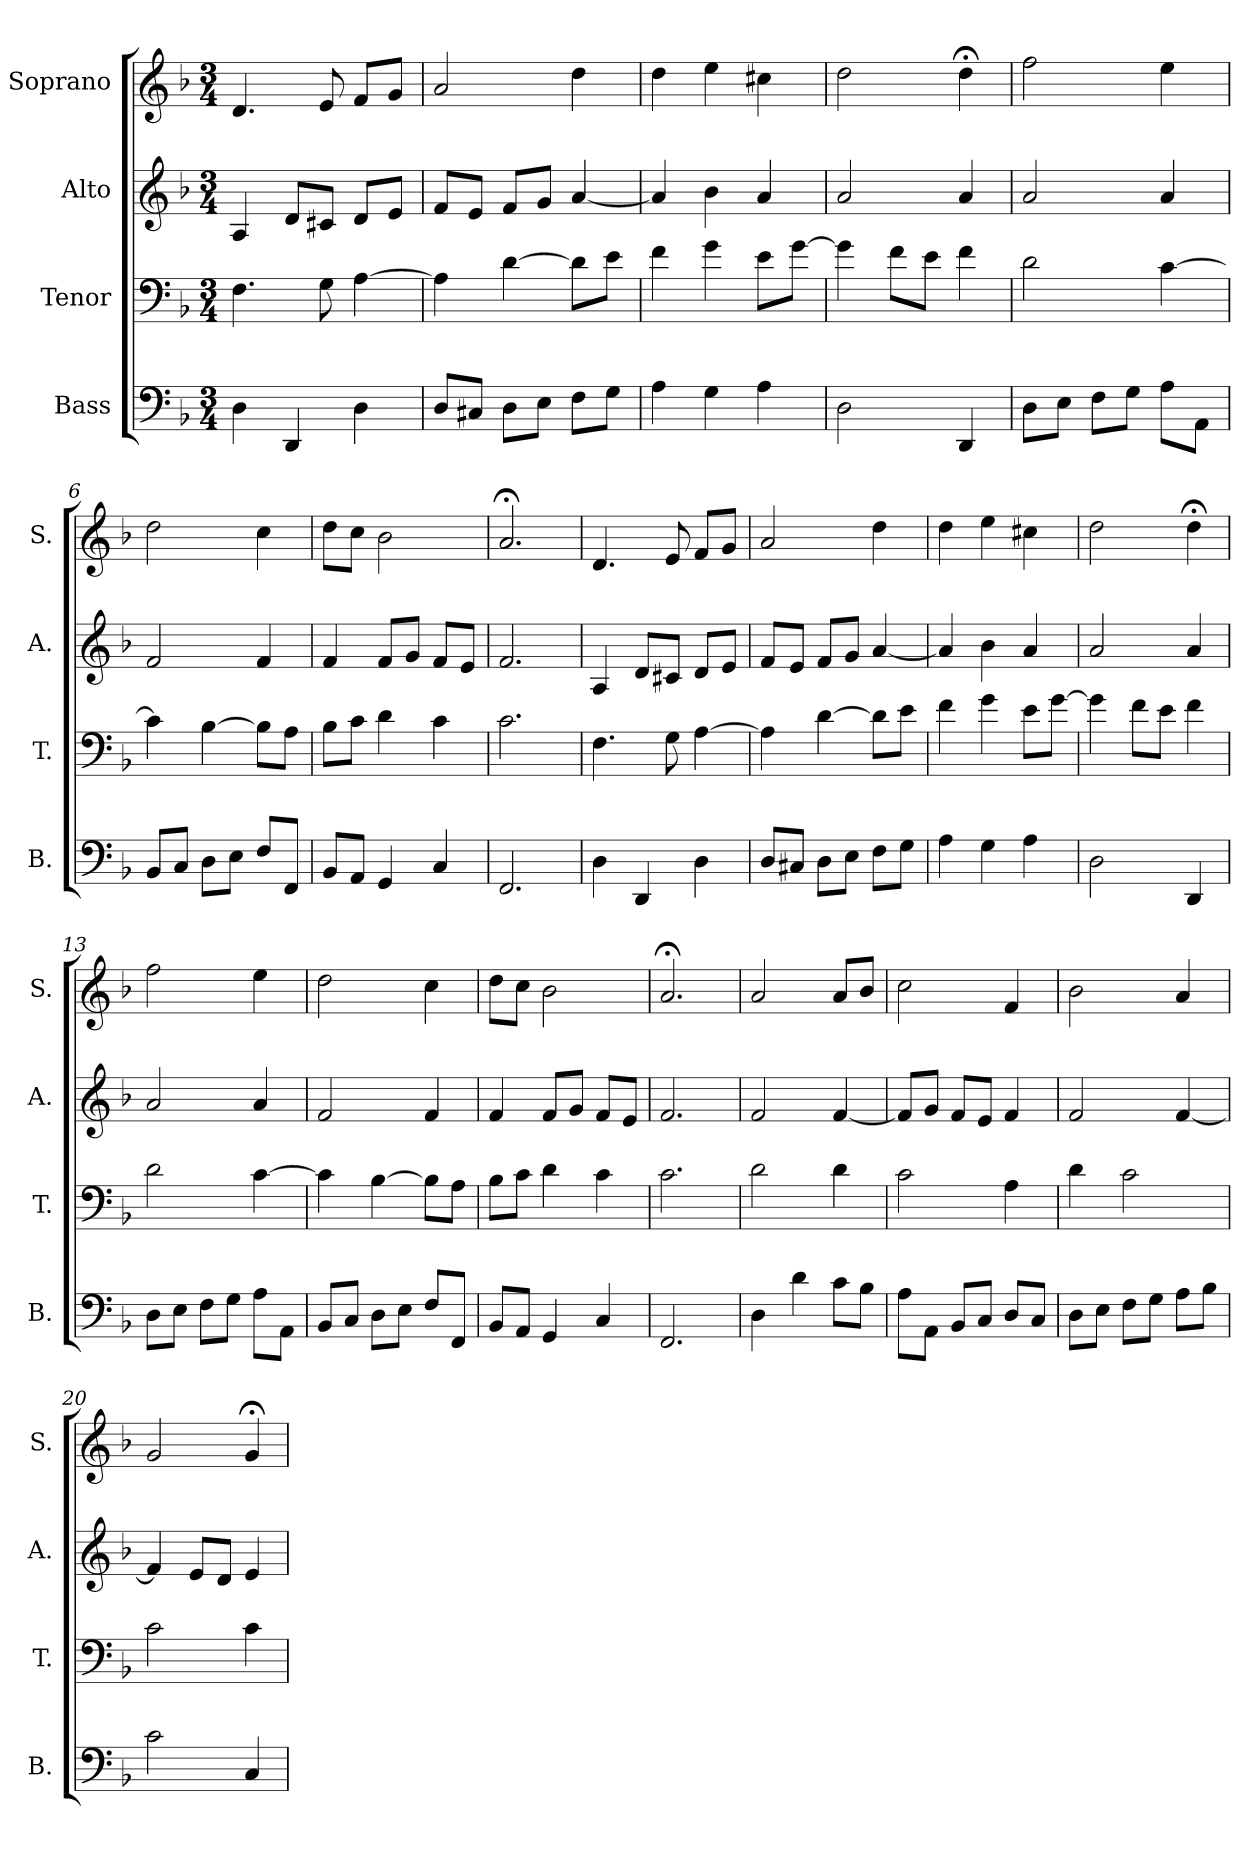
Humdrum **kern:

**kern	**kern	**kern	**kern
*part4	*part3	*part2	*part1
*staff4	*staff3	*staff2	*staff1
*I"Bass	*I"Tenor	*I"Alto	*I"Soprano
*I'B.	*I'T.	*I'A.	*I'S.
*clefF4	*clefF4	*clefG2	*clefG2
*k[b-]	*k[b-]	*k[b-]	*k[b-]
*d:	*d:	*d:	*d:
*M3/4	*M3/4	*M3/4	*M3/4
=1	=1	=1	=1
4D\	4.F\	4A/	4.d/
4DD/	.	8d/L	.
.	8G\	8c#X/J	8e/
4D\	[4A\	8d/L	8f/L
.	.	8e/J	8g/J
=2	=2	=2	=2
8D/L	4A\]	8f/L	2a/
8C#X/J	.	8e/J	.
8D\L	[4d\	8f/L	.
8E\J	.	8g/J	.
8F\L	8d\L]	[4a/	4dd\
8G\J	8e\J	.	.
=3	=3	=3	=3
4A\	4f\	4a/]	4dd\
4G\	4g\	4b-\	4ee\
4A\	8e\L	4a/	4cc#X\
.	[8g\J	.	.
=4	=4	=4	=4
2D\	4g\]	2a/	2dd\
.	8f\L	.	.
.	8e\J	.	.
4DD/	4f\	4a/	4dd;<\
=5	=5	=5	=5
8D\L	2d\	2a/	2ff\
8E\J	.	.	.
8F\L	.	.	.
8G\J	.	.	.
8A\L	[4c\	4a/	4ee\
8AA\J	.	.	.
=6	=6	=6	=6
8BB-/L	4c\]	2f/	2dd\
8C/J	.	.	.
8D\L	[4B-\	.	.
8E\J	.	.	.
8F/L	8B-\L]	4f/	4cc\
8FF/J	8A\J	.	.
=7	=7	=7	=7
8BB-/L	8B-\L	4f/	8dd\L
8AA/J	8c\J	.	8cc\J
4GG/	4d\	8f/L	2b-\
.	.	8g/J	.
4C/	4c\	8f/L	.
.	.	8e/J	.
!!LO:LB:g=z
=8	=8	=8	=8
2.FF/	2.c\	2.f/	2.a;</
=9	=9	=9	=9
4D\	4.F\	4A/	4.d/
4DD/	.	8d/L	.
.	8G\	8c#X/J	8e/
4D\	[4A\	8d/L	8f/L
.	.	8e/J	8g/J
=10	=10	=10	=10
8D/L	4A\]	8f/L	2a/
8C#X/J	.	8e/J	.
8D\L	[4d\	8f/L	.
8E\J	.	8g/J	.
8F\L	8d\L]	[4a/	4dd\
8G\J	8e\J	.	.
=11	=11	=11	=11
4A\	4f\	4a/]	4dd\
4G\	4g\	4b-\	4ee\
4A\	8e\L	4a/	4cc#X\
.	[8g\J	.	.
=12	=12	=12	=12
2D\	4g\]	2a/	2dd\
.	8f\L	.	.
.	8e\J	.	.
4DD/	4f\	4a/	4dd;<\
=13	=13	=13	=13
8D\L	2d\	2a/	2ff\
8E\J	.	.	.
8F\L	.	.	.
8G\J	.	.	.
8A\L	[4c\	4a/	4ee\
8AA\J	.	.	.
=14	=14	=14	=14
8BB-/L	4c\]	2f/	2dd\
8C/J	.	.	.
8D\L	[4B-\	.	.
8E\J	.	.	.
8F/L	8B-\L]	4f/	4cc\
8FF/J	8A\J	.	.
!!LO:LB:g=z
=15	=15	=15	=15
8BB-/L	8B-\L	4f/	8dd\L
8AA/J	8c\J	.	8cc\J
4GG/	4d\	8f/L	2b-\
.	.	8g/J	.
4C/	4c\	8f/L	.
.	.	8e/J	.
=16	=16	=16	=16
2.FF/	2.c\	2.f/	2.a;</
=17	=17	=17	=17
4D\	2d\	2f/	2a/
4d\	.	.	.
8c\L	4d\	[4f/	8a/L
8B-\J	.	.	8b-/J
=18	=18	=18	=18
8A\L	2c\	8f/L]	2cc\
8AA\J	.	8g/J	.
8BB-/L	.	8f/L	.
8C/J	.	8e/J	.
8D/L	4A\	4f/	4f/
8C/J	.	.	.
=19	=19	=19	=19
8D\L	4d\	2f/	2b-\
8E\J	.	.	.
8F\L	2c\	.	.
8G\J	.	.	.
8A\L	.	[4f/	4a/
8B-\J	.	.	.
=20	=20	=20	=20
2c\	2c\	4f/]	2g/
.	.	8e/L	.
.	.	8d/J	.
4C/	4c\	4e/	4g;</
=	=	=	=
*-	*-	*-	*-
